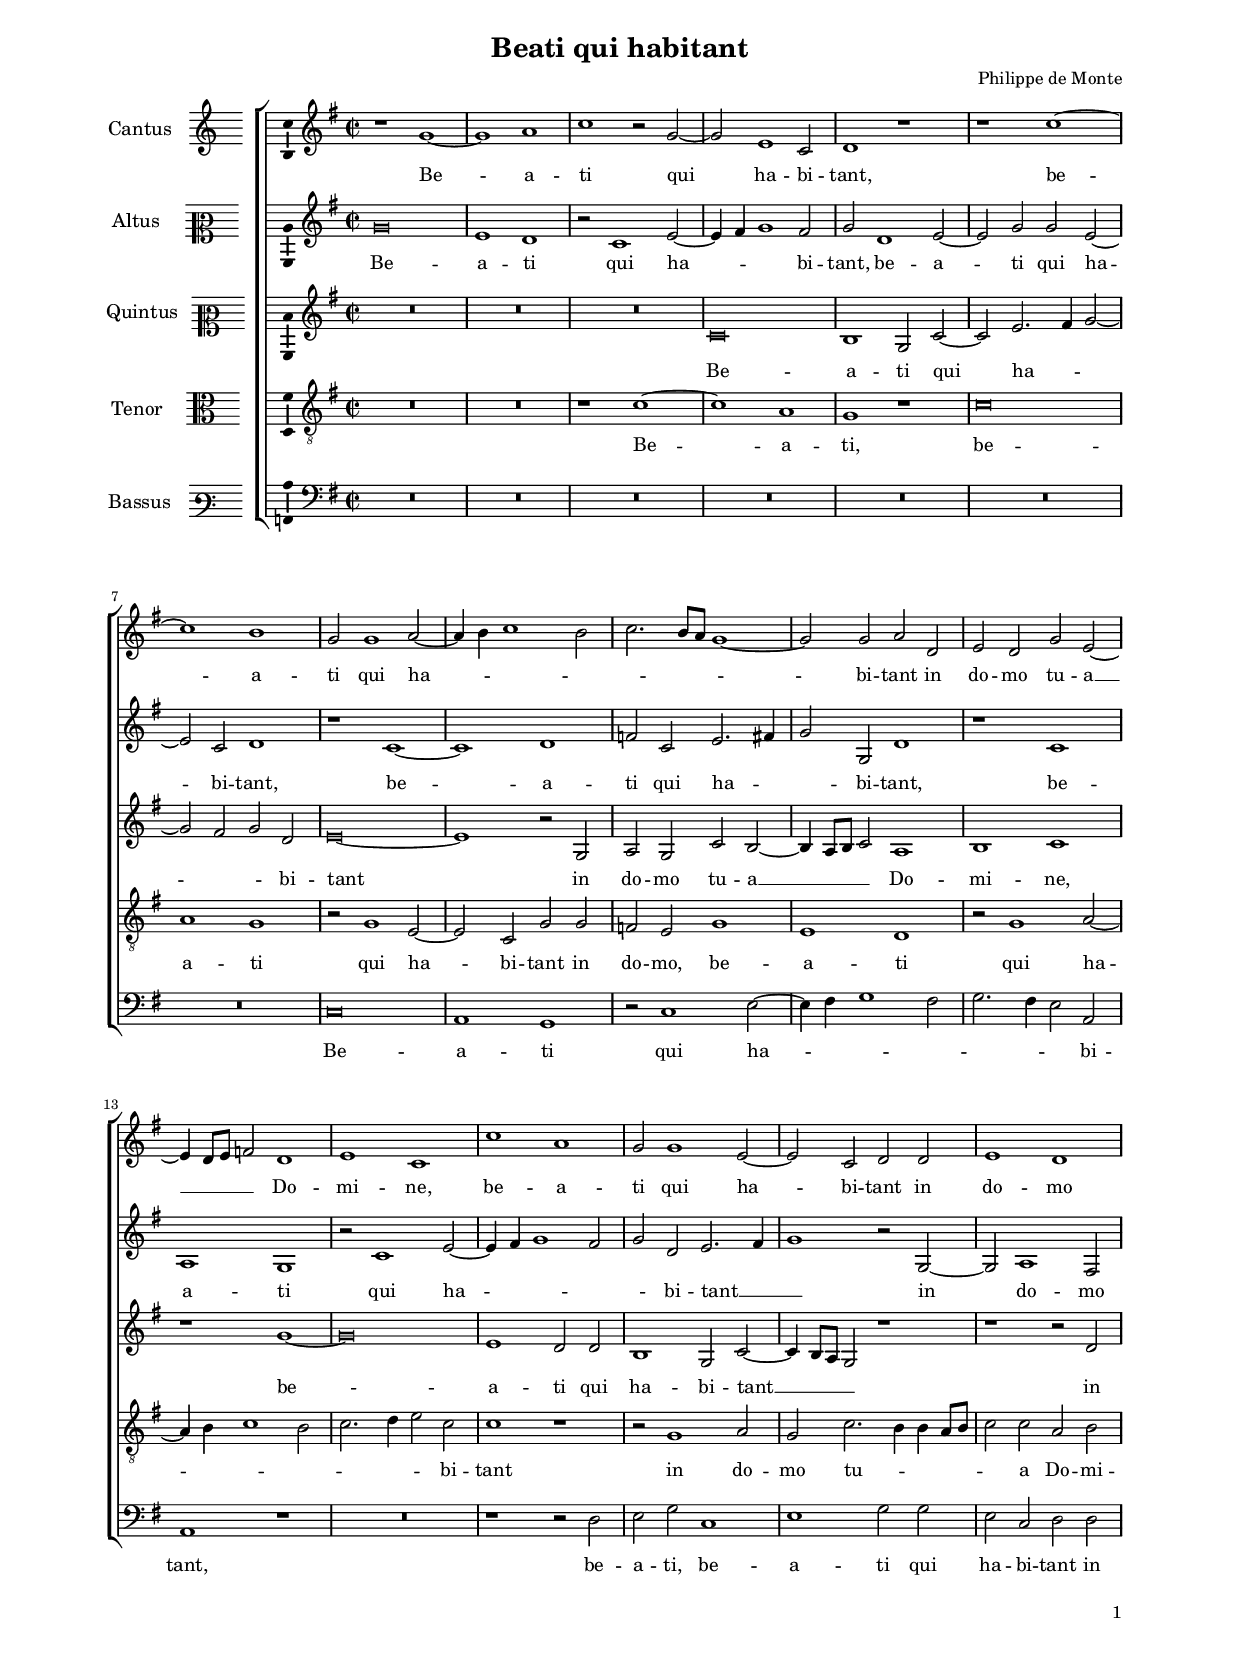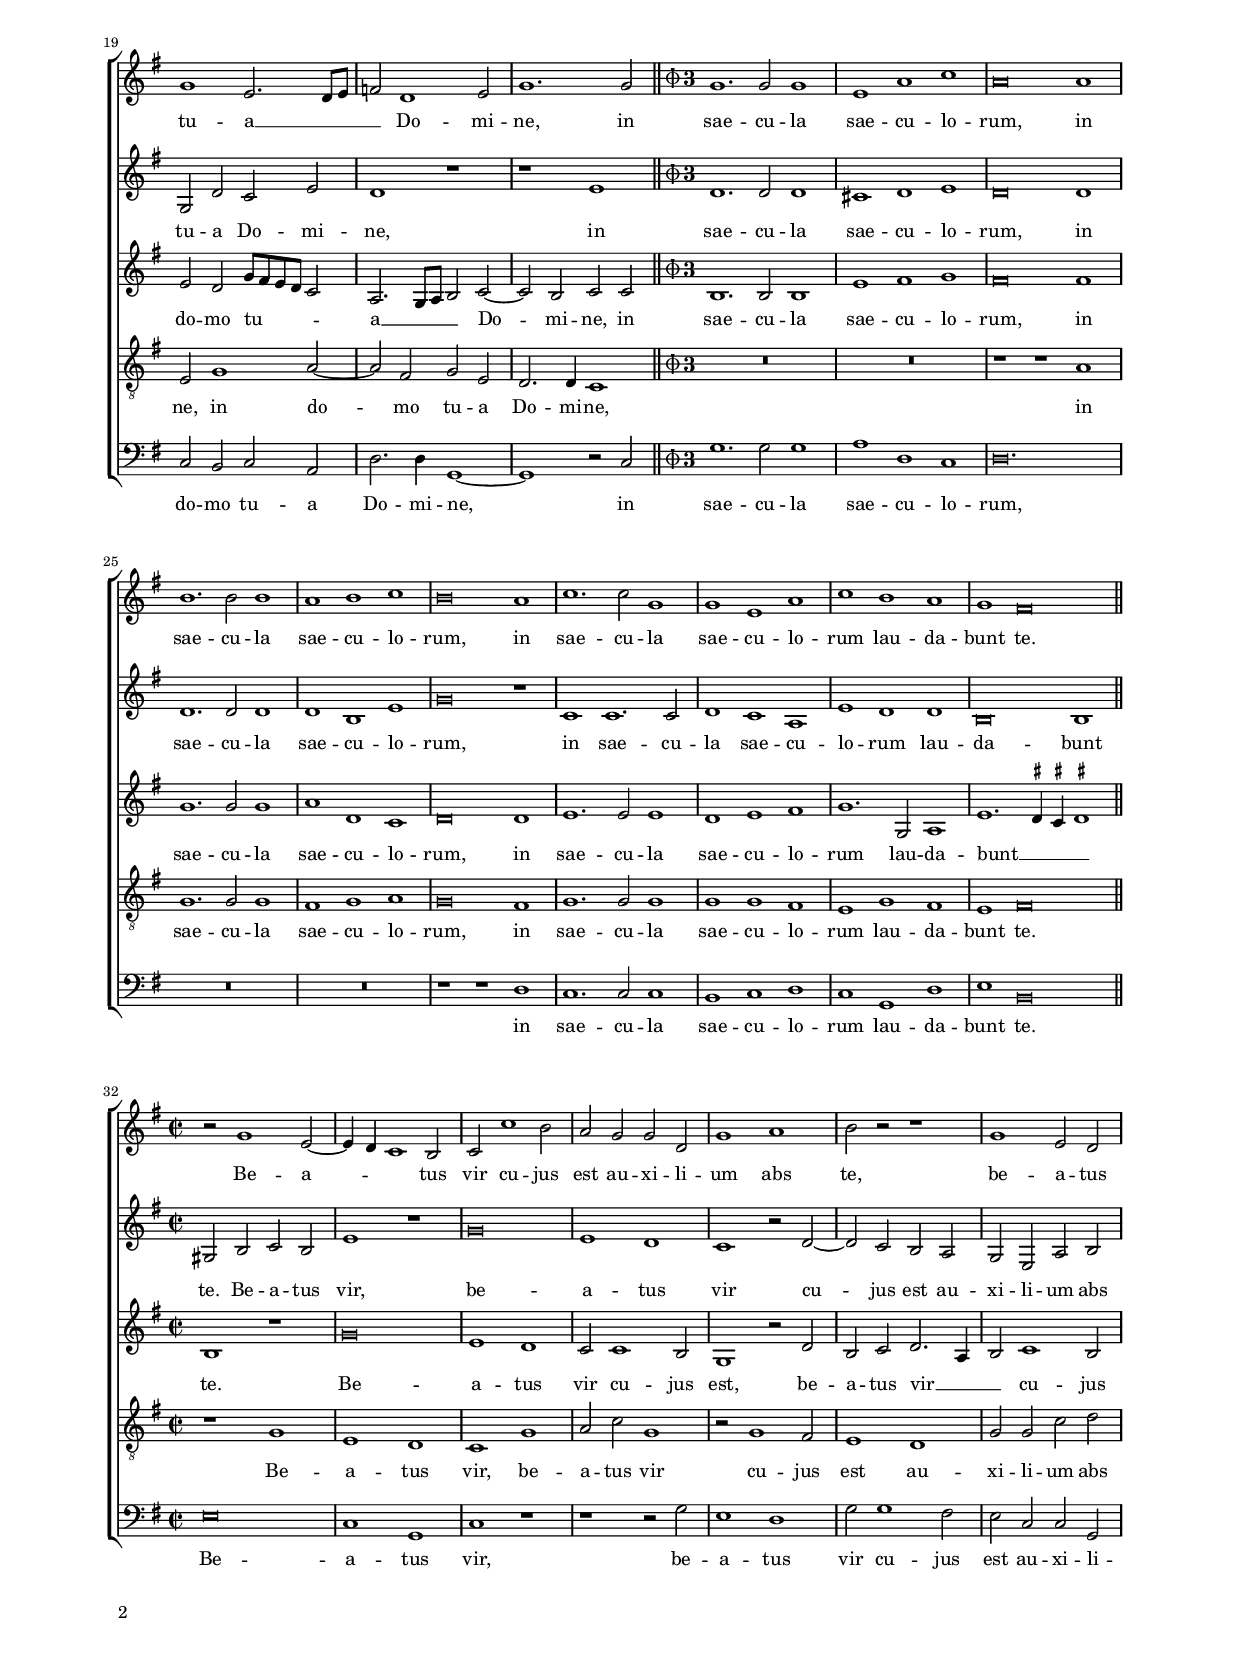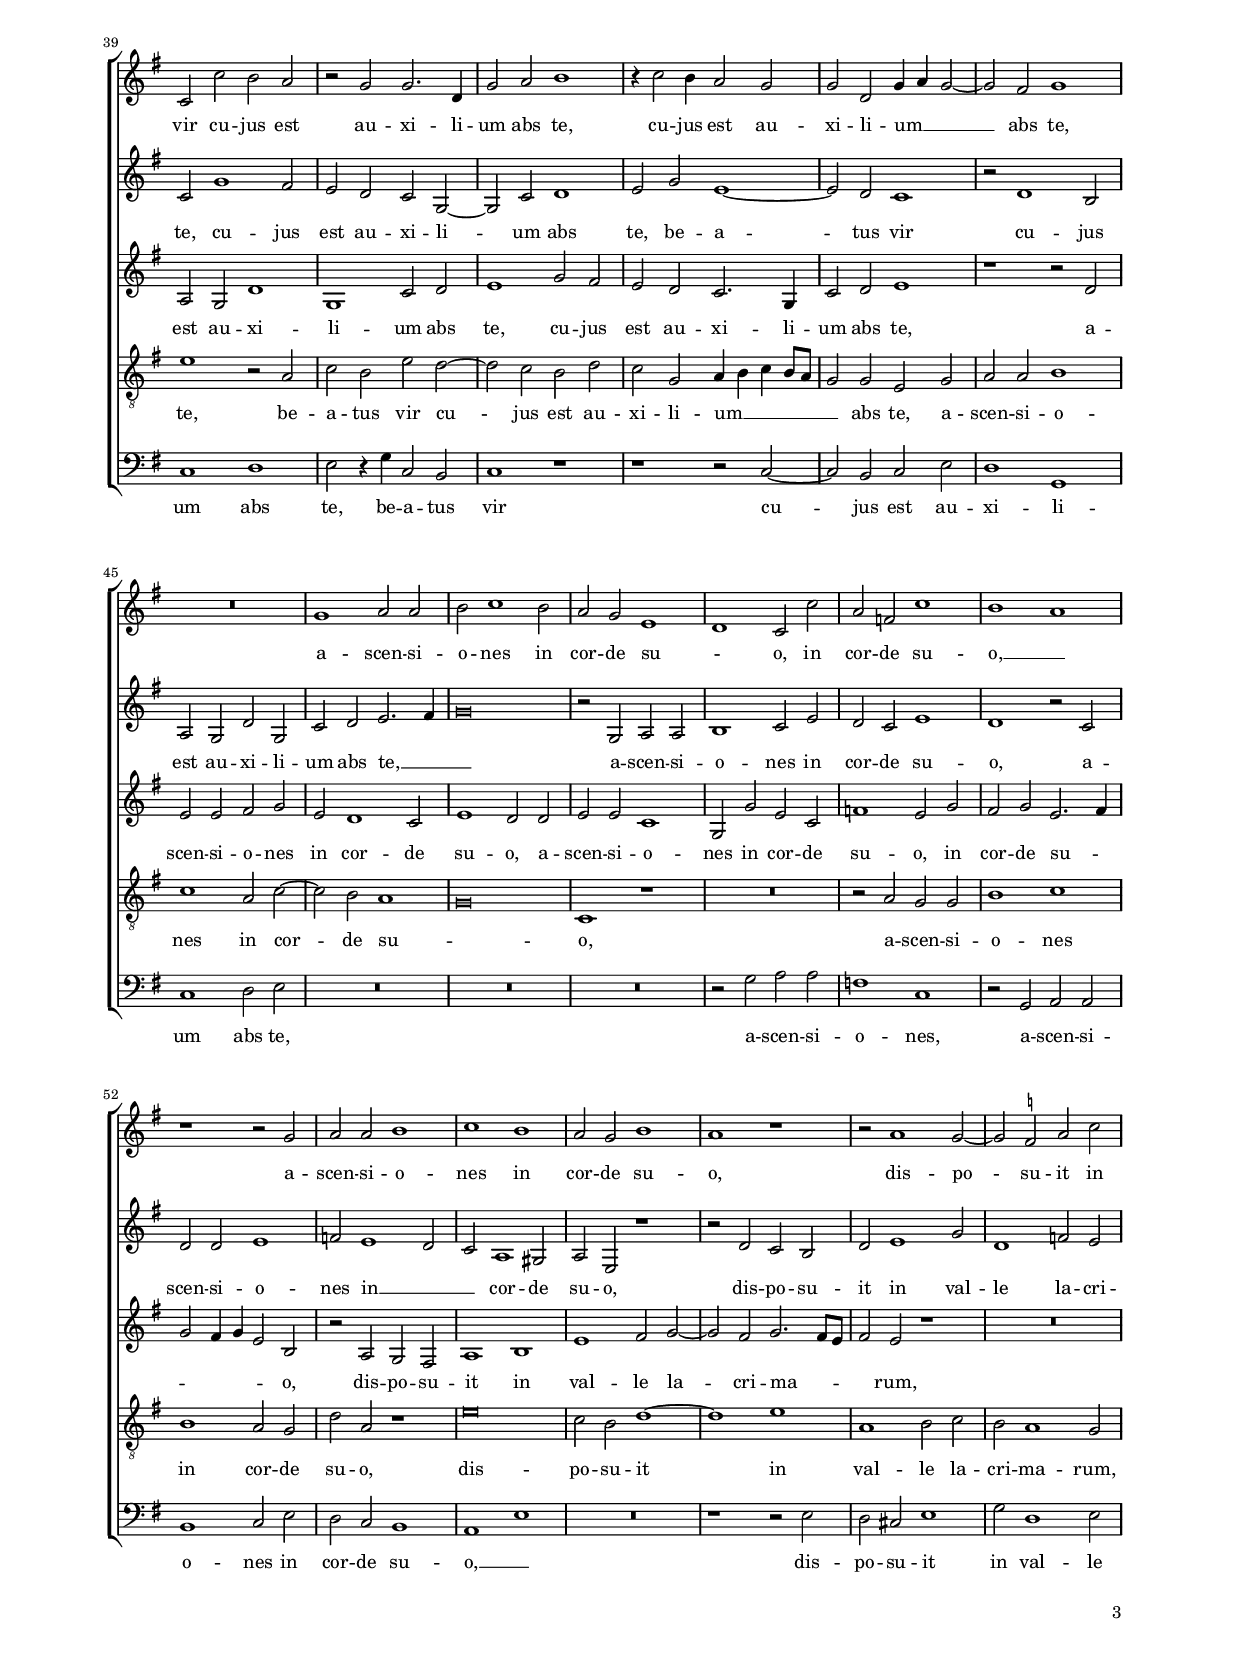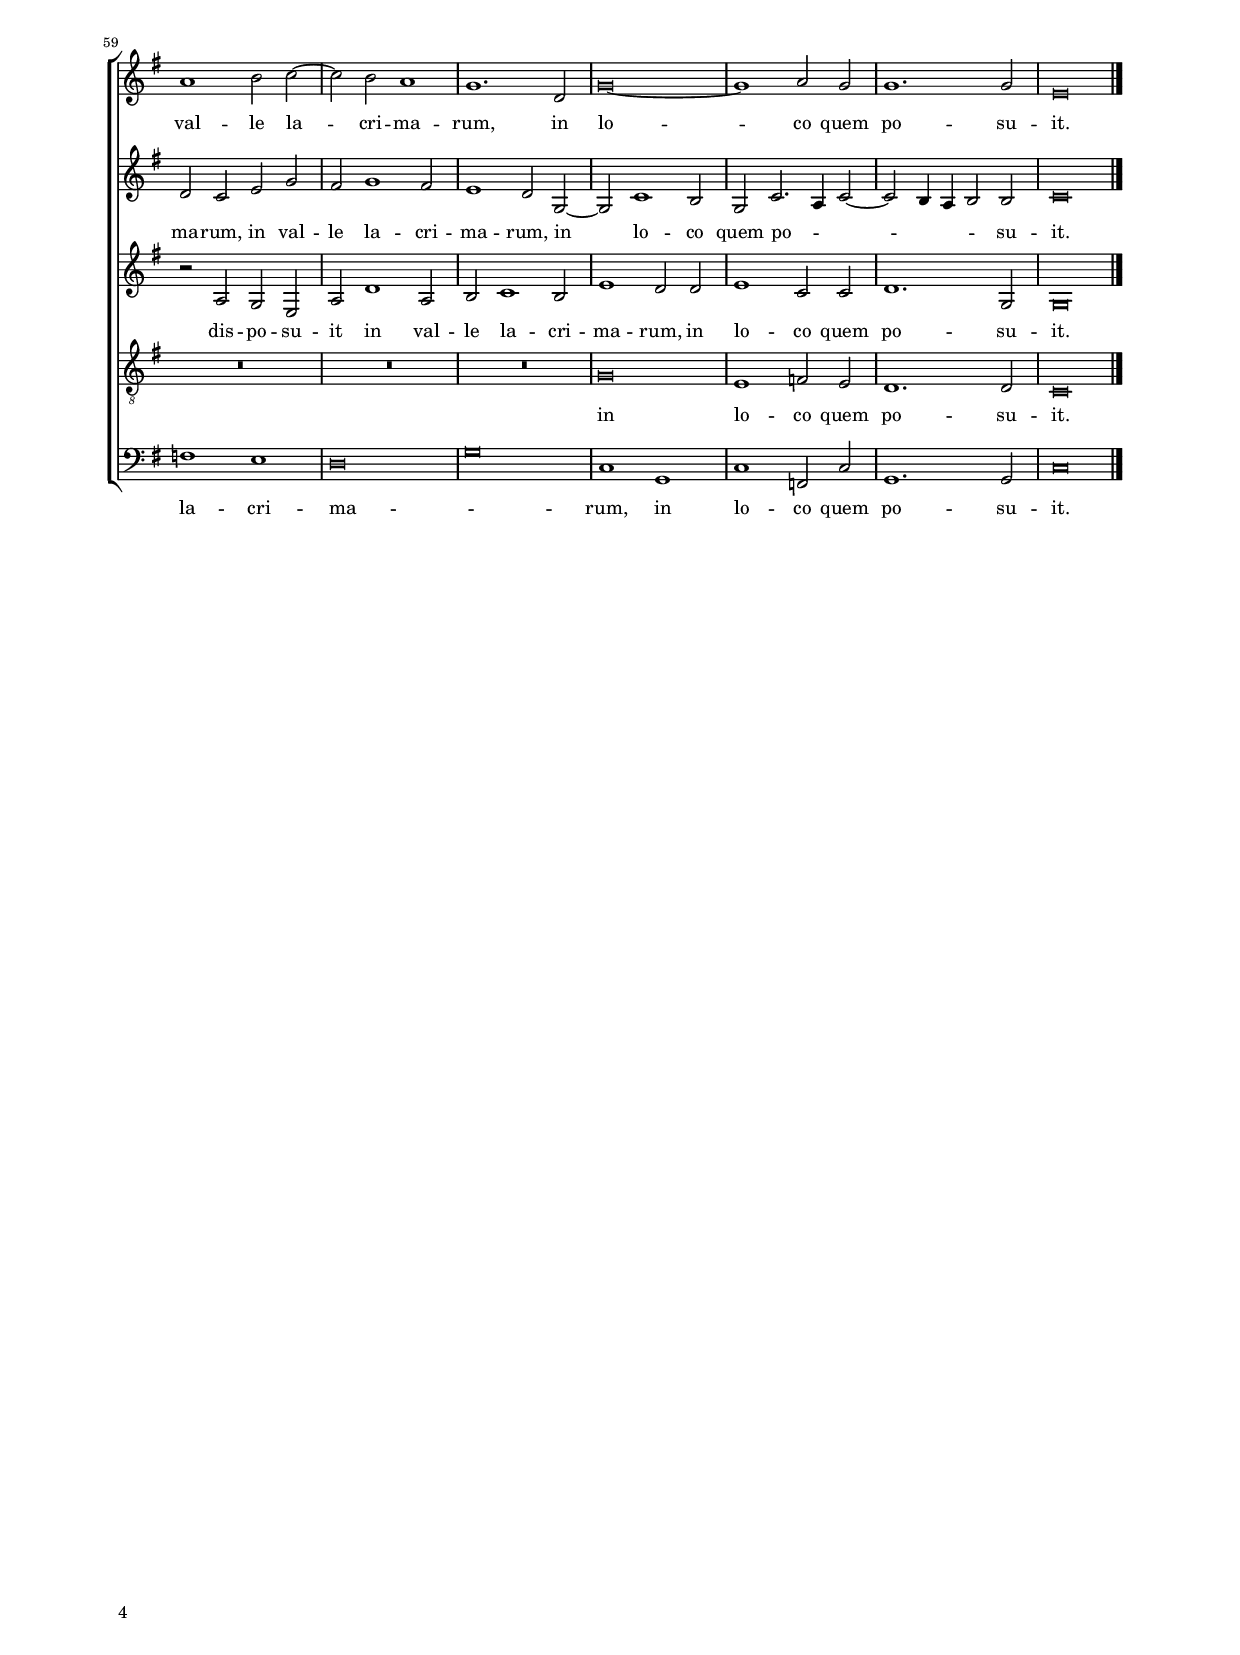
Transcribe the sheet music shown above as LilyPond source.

\header
{
  title="Beati qui habitant"
  composer="Philippe de Monte"
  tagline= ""
}

\version "2.22.0"
\language deutsch
#(set-global-staff-size 15)
% #(set-default-paper-size "letter")
#(ly:set-option 'point-and-click #f)


 PhiThree = {
   \once \override Staff.TimeSignature.stencil = #ly:text-interface::print
   \once \override Staff.TimeSignature.text =
   \markup \number { \musicglyph "timesig.mensural34" \vcenter "3" }
   \time 6/2
   }

\paper
	{
	top-margin = 1.7 \cm
	bottom-margin = 1.1 \cm
	left-margin = 2 \cm
	right-margin = 2 \cm
	ragged-bottom = ##f
	ragged-last-bottom = ##t
	print-page-number = ##f
	system-system-spacing = #'((basic-distance . 17) (minimum-distance . 14) (padding . 6) (strechability . 150))
        oddFooterMarkup=\markup   \fill-line { "" \fromproperty #'page:page-number-string }
        evenFooterMarkup=\markup  \fill-line { \fromproperty #'page:page-number-string "" }
        last-bottom-spacing = #'((basic-distance . 12) (minimum-distance . 7) (padding . 4))
%	systems-per-page = 3
%       page-count = 3
%	min-systems-per-page = 3
	markup-system-spacing.basic-distance = #12
%	print-all-headers = ##t
%	print-first-page-number = ##t
%	first-page-number = 1
	}

	
global = {
	\key c \major
	\time 2/2 \set Score.measureLength = #(ly:make-moment 2/1)
        \set Score.tempoHideNote = ##t
        \tempo 2 = 90
        \skip 1*2*21 \bar "||"
        \PhiThree
        \tempo 1 = 90
        \skip 1*3*10 \bar "||"
        \time 2/2 \set Score.measureLength = #(ly:make-moment 2/1) \newSpacingSection
        \tempo 2 = 90
        \skip 1*2*34 \bar "|."
	}

	ficta = { \once \set suggestAccidentals = ##t }

	forget = #(define-music-function (music) (ly:music?) #{
		\accidentalStyle forget
		$music
		\accidentalStyle default
		#})



incipitcantus = \markup { \score {
	{
	\set Staff.instrumentName = \markup { \fontsize #1 "Cantus" }
	\key c \major
	\clef violin
	s4 \bar ""
	}
	\layout  {
	raggedright = ##t
	indent = 1.6 \cm
	line-width = 2.5\cm
	\context { \Staff \remove Time_signature_engraver }
	\override Staff.Clef.Y-extent = #'(0 . 0)
	}} \hspace #1 }

      
incipitaltus = \markup { \score {
	{
	\set Staff.instrumentName = \markup { \fontsize #1 "Altus" }
	\key c \major
	\clef mezzosoprano
	s4 \bar ""
	}
	\layout  {
	raggedright = ##t
	indent = 1.6 \cm
	line-width = 2.5\cm
	\context { \Staff \remove Time_signature_engraver }
	\override Staff.Clef.Y-extent = #'(0 . 0)
	}} \hspace #1 }
      
      
incipitquintus = \markup { \score {
	{
	\set Staff.instrumentName = \markup { \fontsize #1 "Quintus" }
	\key c \major
	\clef mezzosoprano
	s4 \bar ""
	}
	\layout  {
	raggedright = ##t
	indent = 1.6 \cm
	line-width = 2.5\cm
	\context { \Staff \remove Time_signature_engraver }
	\override Staff.Clef.Y-extent = #'(0 . 0)
	}} \hspace #1 }
    

incipittenor = \markup { \score {
	{
	\set Staff.instrumentName = \markup { \fontsize #1 "Tenor" }
	\key c \major
	\clef alto
	s4 \bar ""
	}
	\layout  {
	raggedright = ##t
	indent = 1.6 \cm
	line-width = 2.5\cm
	\context { \Staff \remove Time_signature_engraver }
	\override Staff.Clef.Y-extent = #'(0 . 0)
	}} \hspace #1 }
      
      
incipitbassus = \markup { \score {
	{
	\set Staff.instrumentName = \markup { \fontsize #1 "Bassus" }
	\key c \major
	\clef varbaritone
	s4 \bar ""
	}
	\layout  {
	raggedright = ##t
	indent = 1.6 \cm
	line-width = 2.5\cm
	\context { \Staff \remove Time_signature_engraver }
	\override Staff.Clef.Y-extent = #'(0 . 0)
	}} \hspace #1 }


cantus =  \relative c''
	{
	r1 c~
	c1 d
	f1 r2 c~
	c2 a1 f2
%5
	g1 r |
	r1 f'~
	f1 e
	c2 c1 d2~
	d4 e f1 e2
%10
	f2. e8 d c1~ |
	c2 c d g,
	a2 g c a~
	a4 g8 a b2 g1
	a1 f
%15
	f'1 d |
	c2 c1 a2~
	a2 f g g
	a1 g
	c1 a2. g8 a
%20
	b2 g1 a2 |
	c1. c2
% Triple time
	c1. c2 c1
	a1 d f
	d\breve d1
%25
	e1. e2 e1 |
	d1 e f
	e\breve d1
	f1. f2 c1
	c1 a d
%30
	f1 e d |
	c1 h\breve
% End of triple time
	r2 c1 a2~
	a4 g f1 e2
	f2 f'1 e2
%35
	d2 c c g |
	c1 d
	e2 r r1
	c1 a2 g
	f2 f' e d
%40
	r2 c c2. g4 |
	c2 d e1
	r4 f2 e4 d2 c
	c2 g c4 d c2~
	c2 h c1
%45
	R\breve |
	c1 d2 d
	e2 f1 e2
	d2 c a1
	g1 f2 f'
%50
	d2 b f'1 |
	e1 d
	r1 r2 c
	d2 d e1
	f1 e
%55
	d2 c e1 |
	d1 r
	r2 d1 c2~
	c2 \ficta b d f
	d1 e2 f~
%60
	f2 e d1 |
	c1. g2
	c\breve~
	c1 d2 c
	c1. c2
%65
	a\breve |	  
	}


altus =  \relative c'
        {
	c'\breve
	a1 g
	r2 f1 a2~
	a4 h c1 h2
%5
	c2 g1 a2~ |
	a2 c c a~
	a2 f g1
	r1 f~
	f1 g
%10
	b2 f a2. h4 |
	c2 c, g'1
	r1 f
	d1 c
	r2 f1 a2~
%15
	a4 h c1 h2 |
	c2 g a2. h4
	c1 r2 c,~
	c2 d1 h2
	c2 g' f a
%20
	g1 r |
	r1 a
% Triple time
	g1. g2 g1
	fis1 g a
	g\breve g1
%25
	g1. g2 g1 |
	g1 e a
	c\breve r1
	f,1 f1. f2
	g1 f d
%30
	a'1 g g |
	e\breve e1
% End of triple time
	cis2 e f e
	a1 r
	c\breve
%35
	a1 g |
	f1 r2 g~
	g2 f e d
	c2 a d e
	f2 c'1 h2
%40
	a2 g f c~ |
	c2 f g1
	a2 c a1~
	a2 g f1
	r2 g1 e2
%45
	d2 c g' c, |
	f2 g a2. h4
	c\breve
	r2 c, d d
	e1 f2 a
%50
	g2 f a1 |
	g1 r2 f
	g2 g a1
	b2 a1 g2
	f2 d1 cis2
%55
	d2 a r1 |
	r2 g' f e
	g2 a1 c2
	g1 b2 a
	g2 f a c
%60
	h2 c1 h2 |
	a1 g2 c,~
	c2 f1 e2
	c2 f2. d4 f2~
	f2 e4 d e2 e
%65
	f\breve |
	}


quintus =  \relative c'
	{
	R\breve
	R\breve
	R\breve
	f\breve
%5
	e1 c2 f~ |
	f2 a2. h4 c2~
	c2 h c g
	a\breve~
	a1 r2 c,
%10
	d2 c f e~ |
	e4 d8 e f2 d1
	e1 f
	r1 c'~
	c\breve
%15
	a1 g2 g |
	e1 c2 f~
	f4 e8 d c2 r1
	r1 r2 g'
	a2 g c8 h a g f2
%20
	d2. c8 d e2 f~ |
	f2 e f f
% Triple time - Tempus perfectum diminutum 3/2
	e1. e2 e1
	a1 h c
	h\breve h1
%25
        c1. c2 c1 |	
	d1 g, f
	g\breve g1
	a1. a2 a1
	g1 a h
%30
	c1. c,2 d1 |
	a'1. \ficta gis4 \ficta fis \ficta gis!1
% End of triple time
	e1 r
	c'\breve
	a1 g
%35
	f2 f1 e2 |
	c1 r2 g'
	e2 f g2. d4
	e2 f1 e2
	d2 c g'1
%40
	c,1 f2 g |
	a1 c2 h
	a2 g f2. c4
	f2 g a1
	r1 r2 g
%45
	a2 a h c |
	a2 g1 f2
	a1 g2 g
	a2 a f1
	c2 c' a f
%50
	b1 a2 c |
	h2 c a2. h4
	c2 h4 c a2 e
	r2 d c h
	d1 e
%55
	a1 h2 c~ |
	c2 h c2. h8 a
	h2 a r1
	R\breve
	r2 d, c a
%60
	d2 g1 d2 |
	e2 f1 e2
	a1 g2 g
	a1 f2 f
	g1. c,2
%65
	c\breve |
	}


tenor  =  \relative c'
	{
	R\breve
	R\breve
	r1 f~
	f1 d
%5
	c1 r |
	f\breve
	d1 c
	r2 c1 a2~
	a2 f c' c
%10
	b2 a c1 |
	a1 g
	r2 c1 d2~
	d4 e f1 e2
	f2. g4 a2 f
%15
	f1 r |
	r2 c1 d2
	c2 f2. e4 e d8 e
	f2 f d e
	a,2 c1 d2~
%20
	d2 h c a |
	g2. g4 f1
% Triple time
	R\breve.
	R\breve.
	r1 r d'
%25
	c1. c2 c1 |
	h1 c d
	c\breve h1
	c1. c2 c1
	c1 c h
%30
	a1 c h |
	a1 h\breve
% End of triple time
	r1 c
	a1 g
	f1 c'
%35
	d2 f c1 |
	r2 c1 h2
	a1 g
	c2 c f g
	a1 r2 d,
%40
	f2 e a g~ |
	g2 f e g
	f2 c d4 e f e8 d
	c2 c a c
	d2 d e1
%45
	f1 d2 f~ |
	f2 e d1
	c\breve
	f,1 r
	R\breve
%50
	r2 d' c c |
	e1 f
	e1 d2 c
	g'2 d r1
	a'\breve
%55
	f2 e g1~ |
	g1 a
	d,1 e2 f
	e2 d1 c2
	R\breve
%60
	R\breve |
	R\breve
	c\breve
	a1 b2 a
	g1. g2
%65
	f\breve |
	}


bassus  =  \relative c
	{
	R\breve
	R\breve
	R\breve
	R\breve
%5
	R\breve |
	R\breve
	R\breve
	f\breve
	d1 c
%10
	r2 f1 a2~ |
	a4 h c1 h2
	c2. h4 a2 d,
	d1 r
	R\breve
%15
	r1 r2 g |
	a2 c f,1
	a1 c2 c
	a2 f g g
	f2 e f d
%20
	g2. g4 c,1~ |
	c1 r2 f
% Triple time
	c'1. c2 c1
	d1 g, f
	g\breve.
%25
	R\breve. |
	R\breve.
	r1 r g
	f1. f2 f1
	e1 f g
%30
	f1 c g' |
	a1 e\breve
% End of triple time
	a\breve
	f1 c
	f1 r
%35
	r1 r2 c' |
	a1 g
	c2 c1 h2
	a2 f f c
	f1 g
%40
	a2 r4 c f,2 e |
	f1 r
	r1 r2 f~
	f2 e f a
	g1 c,
%45
	f1 g2 a |
	R\breve
	R\breve
	R\breve
	r2 c d d
%50
	b1 f |
	r2 c d d
	e1 f2 a
	g2 f e1
	d1 a'
%55
	R\breve |
	r1 r2 a
	g2 fis a1
	c2 g1 a2
	b1 a
%60
	g\breve |
	c\breve
	f,1 c
	f1 b,2 f'
	c1. c2
%65
	f\breve |
	}


lyricscantus = \lyricmode {
	Be -- a -- ti qui ha -- bi -- tant,
        be -- a -- ti qui ha -- _ _ _ _ _ _ _ bi -- tant in do -- mo tu -- a __ _ _ _ Do -- mi -- ne,
        be -- a -- ti qui ha -- bi -- tant in do -- mo tu -- a __ _ _ _ Do -- mi -- ne,
        in sae -- cu -- la sae -- cu -- lo -- rum,
        in sae -- cu -- la sae -- cu -- lo -- rum,
        in sae -- cu -- la sae -- cu -- lo -- rum
        lau -- da -- bunt te.
        Be -- a -- _ _ tus vir
        cu -- jus est au -- xi -- li -- um abs te,
        be -- a -- tus vir
        cu -- jus est au -- xi -- li -- um abs te,
        cu -- jus est au -- xi -- li -- um __ _ _ abs te,
        a -- scen -- si -- o -- nes in cor -- de su -- _ o,
        in cor -- de su -- o, __ _
        a -- scen -- si -- o -- nes in cor -- de su -- o,
        dis -- po -- su -- it in val -- le la -- cri -- ma -- rum,
        in lo -- co quem po -- su -- it.
	}


lyricsaltus = \lyricmode {
	Be -- a -- ti qui ha -- _ _ bi -- tant,
        be -- a -- ti qui ha -- bi -- tant,
        be -- a -- ti qui ha -- _ _ bi -- tant,
        be -- a -- ti qui ha -- _ _ _ _ bi -- tant __ _ _ in do -- mo tu -- a Do -- mi -- ne,
        in sae -- cu -- la sae -- cu -- lo -- rum,
        in sae -- cu -- la sae -- cu -- lo -- rum,
        in sae -- cu -- la sae -- cu -- lo -- rum
        lau -- da -- bunt te.
        Be -- a -- tus vir,
        be -- a -- tus vir
        cu -- jus est au -- xi -- li -- um abs te,
        cu -- jus est au -- xi -- li -- um abs te,
        be -- a -- tus vir
        cu -- jus est au -- xi -- li -- um abs te, __ _ _
        a -- scen -- si -- o -- nes in cor -- de su -- o,
        a -- scen -- si -- o -- nes in __ _ _ cor -- de su -- o,
        dis -- po -- su -- it in val -- le la -- cri -- ma -- rum,
        in val -- le la -- cri -- ma -- rum,
        in lo -- co quem po -- _ _ _ _ _ su -- it.
	}


lyricsquintus = \lyricmode {
	Be -- a -- ti qui ha -- _ _ _ _ bi -- tant in do -- mo tu -- a __ _ _ _ Do -- mi -- ne,
        be -- a -- ti qui ha -- bi -- tant __ _ _ _ in do -- mo tu -- _ _ _ _ a __ _ _ _ Do -- mi -- ne,
        in sae -- cu -- la sae -- cu -- lo -- rum,
        in sae -- cu -- la sae -- cu -- lo -- rum,
        in sae -- cu -- la sae -- cu -- lo -- rum
        lau -- da -- bunt __ _ _ _ te.
        Be -- a -- tus vir
        cu -- jus est,
        be -- a -- tus vir __ _ _
        cu -- jus est au -- xi -- li -- um abs te,
        cu -- jus est au -- xi -- li -- um abs te,
        a -- scen -- si -- o -- nes in cor -- de su -- o,
        a -- scen -- si -- o -- nes in cor -- de su -- o,
        in cor -- de su -- _ _ _ _ _ o,
        dis -- po -- su -- it in val -- le la -- cri -- ma -- _ _ _ rum,
        dis -- po -- su -- it in val -- le la -- cri -- ma -- rum,
        in lo -- co quem po -- su -- it.
	}


lyricstenor = \lyricmode {
	Be -- a -- ti,
        be -- a -- ti qui ha -- bi -- tant in do -- mo,
        be -- a -- ti qui ha -- _ _ _ _ _ _ bi -- tant in do -- mo tu -- _ _ _ _ _ a Do -- mi -- ne,
        in do -- mo tu -- a Do -- mi -- ne,
        in sae -- cu -- la sae -- cu -- lo -- rum,
        in sae -- cu -- la sae -- cu -- lo -- rum
        lau -- da -- bunt te.
        Be -- a -- tus vir,
        be -- a -- tus vir
        cu -- jus est au -- xi -- li -- um abs te,
        be -- a -- tus vir
        cu -- jus est au -- xi -- li -- um __ _ _ _ _ _ abs te,
        a -- scen -- si -- o -- nes in cor -- de su -- _ o,
        a -- scen -- si -- o -- nes in cor -- de su -- o,
        dis -- po -- su -- it in val -- le la -- cri -- ma -- rum,
        in lo -- co quem po -- su -- it.
	}


lyricsbassus = \lyricmode {
	Be -- a -- ti qui ha -- _ _ _ _ _ _ bi -- tant,
        be -- a -- ti,
        be -- a -- ti qui ha -- bi -- tant in do -- mo tu -- a Do -- mi -- ne,
        in sae -- cu -- la sae -- cu -- lo -- rum,
        in sae -- cu -- la sae -- cu -- lo -- rum
        lau -- da -- bunt te.
        Be -- a -- tus vir,
        be -- a -- tus vir
        cu -- jus est au -- xi -- li -- um abs te,
        be -- a -- tus vir
        cu -- jus est au -- xi -- li -- um abs te,
        a -- scen -- si -- o -- nes,
        a -- scen -- si -- o -- nes in cor -- de su -- o, __ _
        dis -- po -- su -- it in val -- le la -- cri -- ma -- _ rum,
        in lo -- co quem po -- su -- it.
	}


\score
{  
    \transpose c g, {
	\new ChoirStaff \with { \override StaffGrouper.staff-staff-spacing.basic-distance = #12 }
	<<

	\new Staff << \global
	\new Voice="v1" {
		\set Staff.instrumentName=\incipitcantus
%		\set Staff.instrumentName= "S"
		\set Staff.midiInstrument = "reed organ"
		\clef violin
		\cantus }
	\new Lyrics \lyricsto "v1" {\lyricscantus }
	>>


	\new Staff << \global
	\new Voice="v2" {
		\set Staff.instrumentName=\incipitaltus
%		\set Staff.instrumentName= "A"
		\set Staff.midiInstrument = "reed organ"
                \clef violin % "G_8"
		\altus}
	\new Lyrics \lyricsto "v2" {\lyricsaltus }
	>>


	\new Staff << \global
	\new Voice="v5" {
		\set Staff.instrumentName=\incipitquintus
%		\set Staff.instrumentName= "Q"
		\set Staff.midiInstrument = "reed organ"
                \clef violin % "G_8"
		\quintus}
	\new Lyrics \lyricsto "v5" {\lyricsquintus }
	>>


	\new Staff << \global
	\new Voice="v3" {
		\set Staff.instrumentName=\incipittenor
%		\set Staff.instrumentName= "T"
		\set Staff.midiInstrument = "reed organ"
		\clef "G_8"
		\tenor }
	\new Lyrics \lyricsto "v3" {\lyricstenor }
	>>


	\new Staff << \global
	\new Voice="v4" {
		\set Staff.instrumentName=\incipitbassus
%		\set Staff.instrumentName= "B"
		\set Staff.midiInstrument = "reed organ"
		\clef bass 
		\bassus }
	\new Lyrics \lyricsto "v4" {\lyricsbassus}
	>>

	>>
	} % transpose

	\layout
	{
	indent = 2.5\cm
	\context { \Lyrics \override VerticalAxisGroup.nonstaff-relatedstaff-spacing.padding = #1.4 }
%	\context { \Lyrics \override LyricText.font-size = #1 }
	\context { \Staff \override TimeSignature.break-visibility = #end-of-line-invisible }
	\context { \Staff \consists "Ambitus_engraver" }
	\context { \Score \override BarNumber.padding = #2 }
	\context { \Voice \override NoteHead.style = #'baroque }
	}

\midi
	{
    	
	}

}


% EOF
